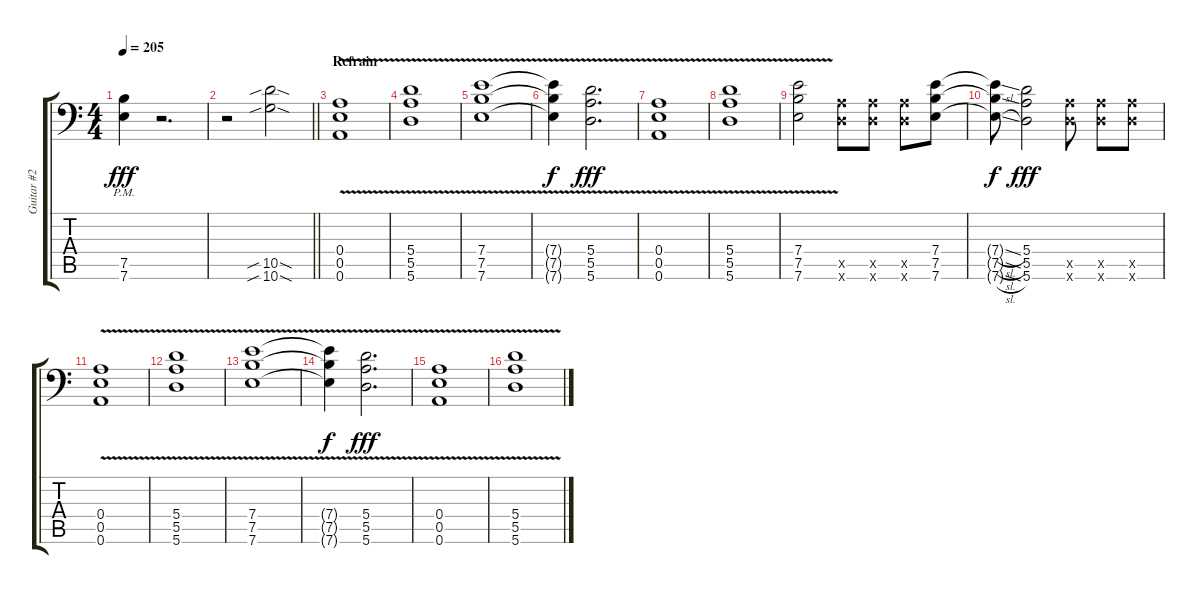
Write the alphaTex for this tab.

\track ("Guitar #2 " "Guitar #2 ") {instrument overdrivenguitar}
\staff {score tabs}
\tuning (B3 Gb3 D3 A2 E2 A1) {hide}
\ts (4 4)
\tempo 205
\clef f4
\ks c
(7.5{pm} 7.6{pm}).4{dy fff} r.2{d} |
\barLineRight lightlight
r.2 (10.5{sib sod} 10.6{sib sod}).2 |
\section ("" "Refrain ")
(0.4{v} 0.5 0.6).1 |
(5.4{v} 5.5 5.6).1 |
(7.4{v} 7.5 7.6).1 |
(7.4{v t} 7.5{t} 7.6{t}).4{dy f} (5.4{v} 5.5 5.6).2{d dy fff} |
(0.4{v} 0.5 0.6).1 |
(5.4{v} 5.5 5.6).1 |
(7.4{v} 7.5 7.6).2 (5.5{x} 5.6{x}).8 (5.5{x} 5.6{x}).8 (5.5{x} 5.6{x}).8 (7.4 7.5 7.6).8 |
(7.4{sl t} 7.5{sl t} 7.6{sl t}).8{dy f} (5.4 5.5 5.6).2{dy fff} (5.5{x} 5.6{x}).8 (5.5{x} 5.6{x}).8 (5.5{x} 5.6{x}).8 |
(0.4{v} 0.5 0.6).1 |
(5.4{v} 5.5 5.6).1 |
(7.4{v} 7.5 7.6).1 |
(7.4{v t} 7.5{t} 7.6{t}).4{dy f} (5.4{v} 5.5 5.6).2{d dy fff} |
(0.4{v} 0.5 0.6).1 |
(5.4{v} 5.5 5.6).1
